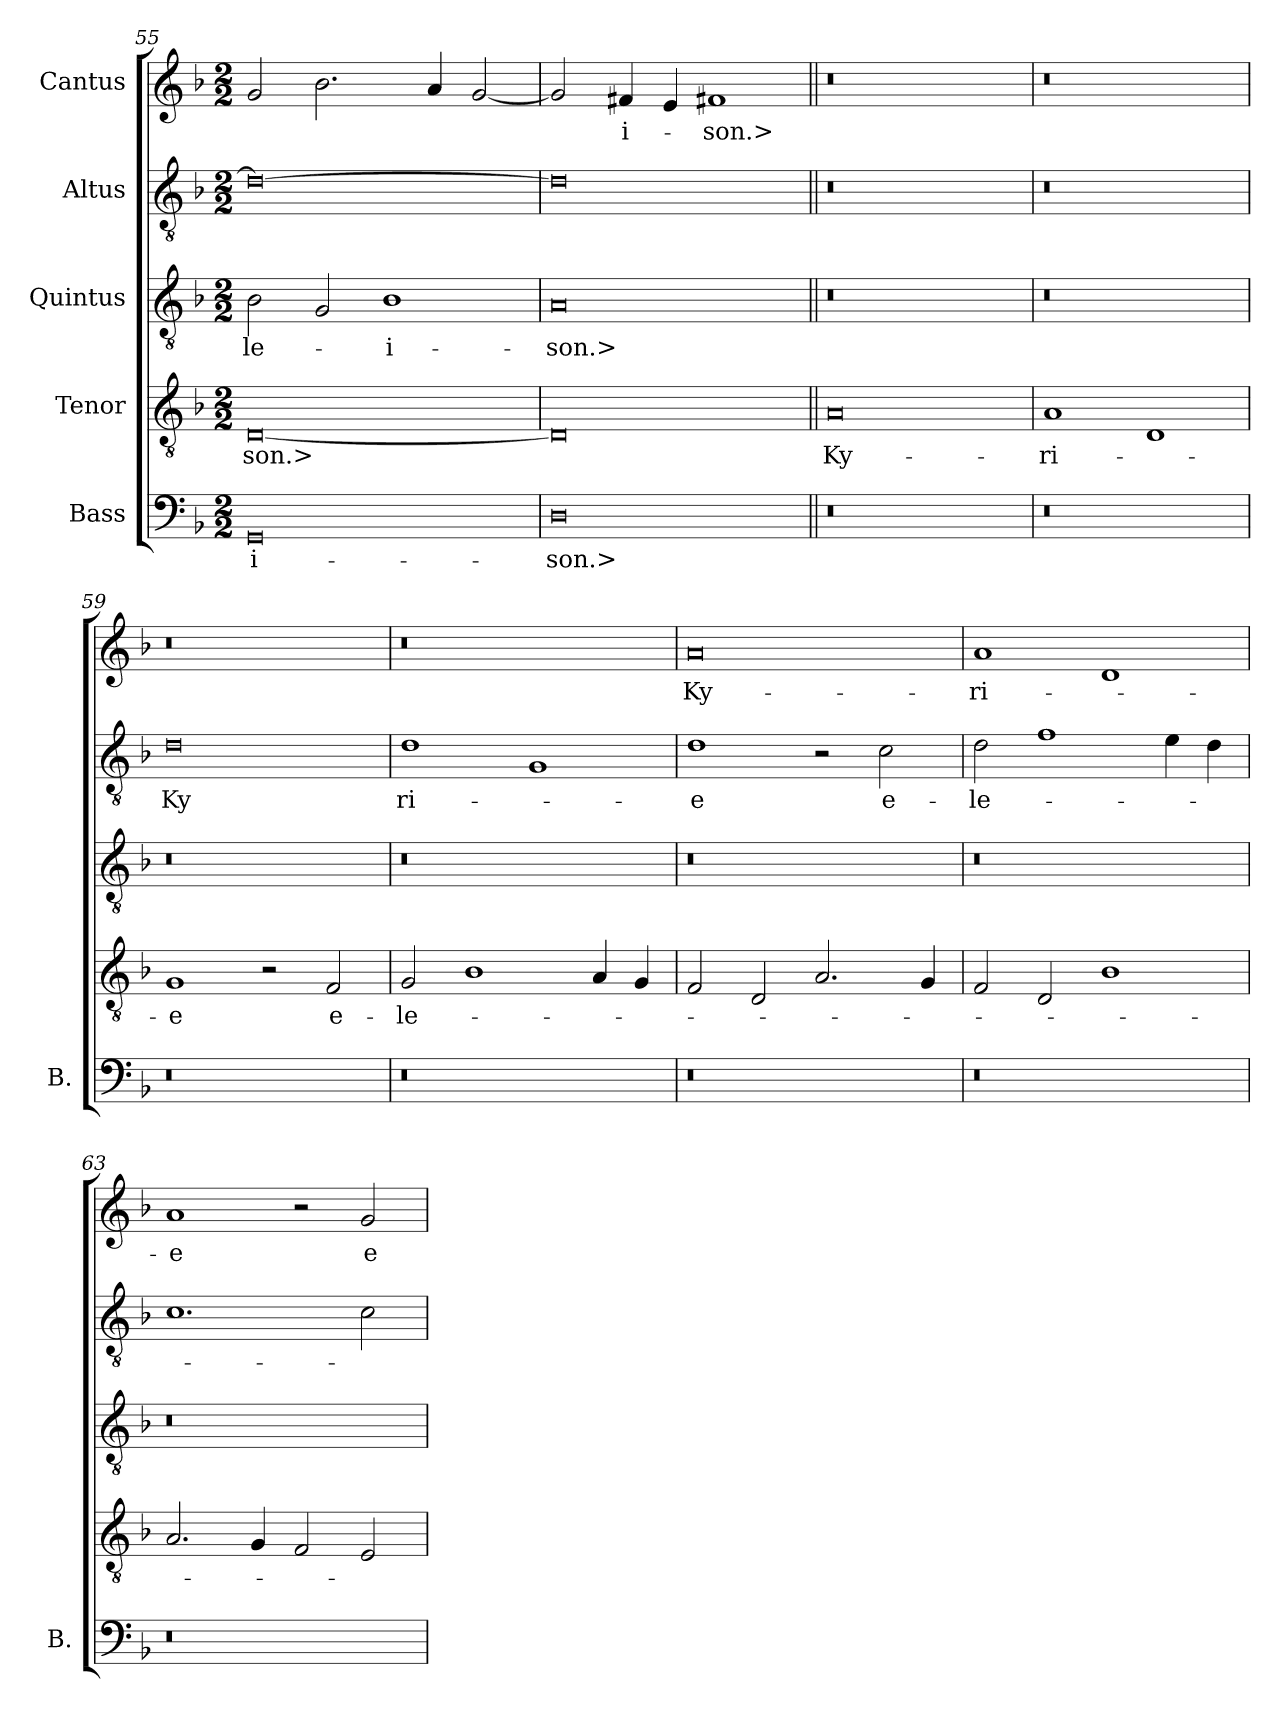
**kern	**text	**kern	**text	**kern	**text	**kern	**text	**kern	**text
*part5	*part5	*part4	*part4	*part3	*part3	*part2	*part2	*part1	*part1
*staff5	*staff5	*staff4	*staff4	*staff3	*staff3	*staff2	*staff2	*staff1	*staff1
*I"Bass	*	*I"Tenor	*	*I"Quintus	*	*I"Altus	*	*I"Cantus	*
*I'B.	*	*	*	*	*	*	*	*	*
*clefF4	*	*clefGv2	*	*clefGv2	*	*clefGv2	*	*clefG2	*
*	*	*ITrd7c12	*	*ITrd7c12	*	*ITrd7c12	*	*	*
*k[b-]	*	*k[b-]	*	*k[b-]	*	*k[b-]	*	*k[b-]	*
*F:	*	*F:	*	*F:	*	*F:	*	*F:	*
*M2/2	*	*M2/2	*	*M2/2	*	*M2/2	*	*M2/2	*
=55	=55	=55	=55	=55	=55	=55	=55	=55	=55
0GG/	-i-	[0DD/	-son.>	2BB-\	-le-	0D\_	.	2g/	.
.	.	.	.	2GG/	.	.	.	2.b-\	.
.	.	.	.	1BB-\	-i-	.	.	.	.
.	.	.	.	.	.	.	.	4a/	.
.	.	.	.	.	.	.	.	[2g/	.
=56	=56	=56	=56	=56	=56	=56	=56	=56	=56
0D\	-son.>-	0DD/]	.	0AA/	-son.>	0D\]	.	2g/]	.
.	.	.	.	.	.	.	.	4f#/	-i-
.	.	.	.	.	.	.	.	4e/	.
.	.	.	.	.	.	.	.	1f#X/	-son.>
=57||	=57||	=57||	=57||	=57||	=57||	=57||	=57||	=57||	=57||
!LO:N:vis=0	!	!	!	!LO:N:vis=0	!	!LO:N:vis=0	!	!LO:N:vis=0	!
1r	.	0AA/	Ky-	1r	.	1r	.	1r	.
1ryy	.	.	.	1ryy	.	1ryy	.	1ryy	.
=58	=58	=58	=58	=58	=58	=58	=58	=58	=58
!LO:N:vis=0	!	!	!	!LO:N:vis=0	!	!LO:N:vis=0	!	!LO:N:vis=0	!
1r	.	1AA/	-ri-	1r	.	1r	.	1r	.
1ryy	.	1DD/	.	1ryy	.	1ryy	.	1ryy	.
=59	=59	=59	=59	=59	=59	=59	=59	=59	=59
!LO:N:vis=0	!	!	!	!LO:N:vis=0	!	!	!	!LO:N:vis=0	!
1r	.	1GG/	-e	1r	.	0D\	Ky	1r	.
1ryy	.	2r	.	1ryy	.	.	.	1ryy	.
.	.	2FF/	e-	.	.	.	.	.	.
=60	=60	=60	=60	=60	=60	=60	=60	=60	=60
!LO:N:vis=0	!	!	!	!LO:N:vis=0	!	!	!	!LO:N:vis=0	!
1r	.	2GG/	-le-	1r	.	1D\	ri-	1r	.
.	.	1BB-\	.	.	.	.	.	.	.
1ryy	.	.	.	1ryy	.	1GG/	.	1ryy	.
.	.	4AA/	.	.	.	.	.	.	.
.	.	4GG/	.	.	.	.	.	.	.
=61	=61	=61	=61	=61	=61	=61	=61	=61	=61
!LO:N:vis=0	!	!	!	!LO:N:vis=0	!	!	!	!	!
1r	.	2FF/	.	1r	.	1D\	-e	0a/	Ky-
.	.	2DD/	.	.	.	.	.	.	.
1ryy	.	2.AA/	.	1ryy	.	2r	.	.	.
.	.	.	.	.	.	2C\	e-	.	.
.	.	4GG/	.	.	.	.	.	.	.
=62	=62	=62	=62	=62	=62	=62	=62	=62	=62
!LO:N:vis=0	!	!	!	!LO:N:vis=0	!	!	!	!	!
1r	.	2FF/	.	1r	.	2D\	-le-	1a/	-ri-
.	.	2DD/	.	.	.	1F\	.	.	.
1ryy	.	1BB-\	.	1ryy	.	.	.	1d/	.
.	.	.	.	.	.	4E\	.	.	.
.	.	.	.	.	.	4D\	.	.	.
=63	=63	=63	=63	=63	=63	=63	=63	=63	=63
!LO:N:vis=0	!	!	!	!LO:N:vis=0	!	!	!	!	!
1r	.	2.AA/	.	1r	.	1.C\	.	1a/	-e
.	.	4GG/	.	.	.	.	.	.	.
1ryy	.	2FF/	.	1ryy	.	.	.	2r	.
.	.	2EE/	.	.	.	2C\	.	2g/	e-
=	=	=	=	=	=	=	=	=	=
*-	*-	*-	*-	*-	*-	*-	*-	*-	*-
